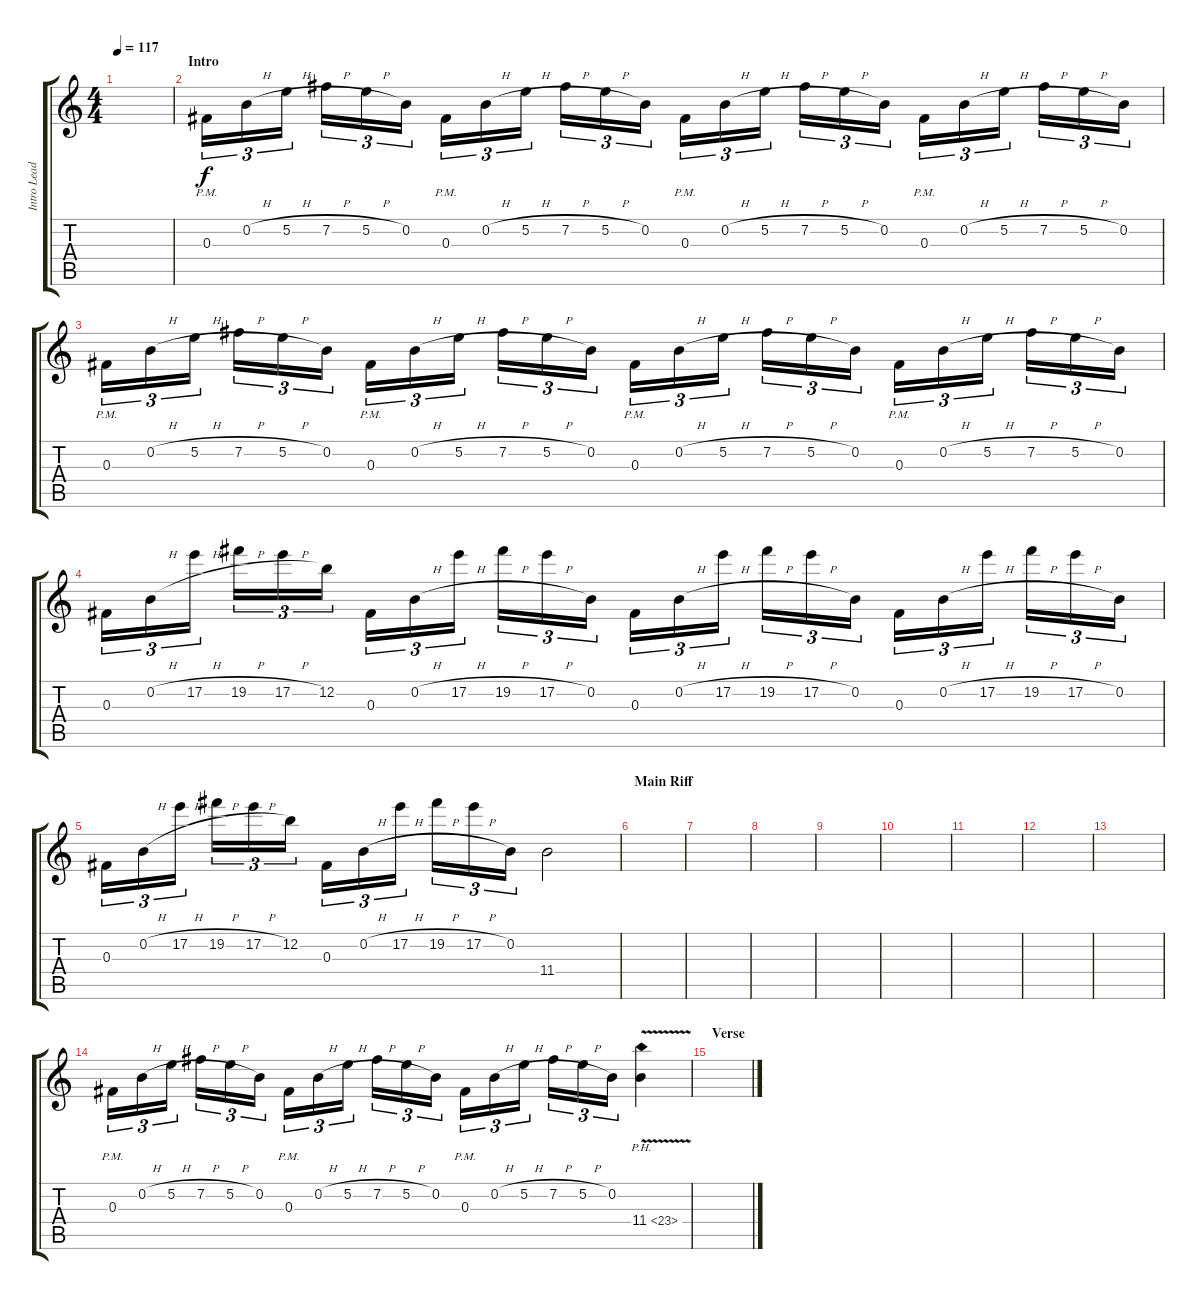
\track ("Intro Lead" "Intro Lead") {instrument overdrivenguitar}
\staff {score tabs}
\tuning (D4 B3 Gb3 C3 G2 C2) {hide}
\ts (4 4)
\tempo 117
\clef g2
\ks aminor
|
\section ("" "Intro")
0.3{pm}.16{tu (3 2)} 0.2{h}.16{tu (3 2)} 5.2{h}.16{tu (3 2)} 7.2{h}.16{tu (3 2)} 5.2{h}.16{tu (3 2)} 0.2.16{tu (3 2)} 0.3{pm}.16{tu (3 2)} 0.2{h}.16{tu (3 2)} 5.2{h}.16{tu (3 2)} 7.2{h}.16{tu (3 2)} 5.2{h}.16{tu (3 2)} 0.2.16{tu (3 2)} 0.3{pm}.16{tu (3 2)} 0.2{h}.16{tu (3 2)} 5.2{h}.16{tu (3 2)} 7.2{h}.16{tu (3 2)} 5.2{h}.16{tu (3 2)} 0.2.16{tu (3 2)} 0.3{pm}.16{tu (3 2)} 0.2{h}.16{tu (3 2)} 5.2{h}.16{tu (3 2)} 7.2{h}.16{tu (3 2)} 5.2{h}.16{tu (3 2)} 0.2.16{tu (3 2)} |
0.3{pm}.16{tu (3 2)} 0.2{h}.16{tu (3 2)} 5.2{h}.16{tu (3 2)} 7.2{h}.16{tu (3 2)} 5.2{h}.16{tu (3 2)} 0.2.16{tu (3 2)} 0.3{pm}.16{tu (3 2)} 0.2{h}.16{tu (3 2)} 5.2{h}.16{tu (3 2)} 7.2{h}.16{tu (3 2)} 5.2{h}.16{tu (3 2)} 0.2.16{tu (3 2)} 0.3{pm}.16{tu (3 2)} 0.2{h}.16{tu (3 2)} 5.2{h}.16{tu (3 2)} 7.2{h}.16{tu (3 2)} 5.2{h}.16{tu (3 2)} 0.2.16{tu (3 2)} 0.3{pm}.16{tu (3 2)} 0.2{h}.16{tu (3 2)} 5.2{h}.16{tu (3 2)} 7.2{h}.16{tu (3 2)} 5.2{h}.16{tu (3 2)} 0.2.16{tu (3 2)} |
0.3.16{tu (3 2)} 0.2{h}.16{tu (3 2)} 17.2{h}.16{tu (3 2)} 19.2{h}.16{tu (3 2)} 17.2{h}.16{tu (3 2)} 12.2.16{tu (3 2)} 0.3.16{tu (3 2)} 0.2{h}.16{tu (3 2)} 17.2{h}.16{tu (3 2)} 19.2{h}.16{tu (3 2)} 17.2{h}.16{tu (3 2)} 0.2.16{tu (3 2)} 0.3.16{tu (3 2)} 0.2{h}.16{tu (3 2)} 17.2{h}.16{tu (3 2)} 19.2{h}.16{tu (3 2)} 17.2{h}.16{tu (3 2)} 0.2.16{tu (3 2)} 0.3.16{tu (3 2)} 0.2{h}.16{tu (3 2)} 17.2{h}.16{tu (3 2)} 19.2{h}.16{tu (3 2)} 17.2{h}.16{tu (3 2)} 0.2.16{tu (3 2)} |
0.3.16{tu (3 2)} 0.2{h}.16{tu (3 2)} 17.2{h}.16{tu (3 2)} 19.2{h}.16{tu (3 2)} 17.2{h}.16{tu (3 2)} 12.2.16{tu (3 2)} 0.3.16{tu (3 2)} 0.2{h}.16{tu (3 2)} 17.2{h}.16{tu (3 2)} 19.2{h}.16{tu (3 2)} 17.2{h}.16{tu (3 2)} 0.2.16{tu (3 2)} 11.4.2 |
\section ("" "Main Riff")
|
|
|
|
|
|
|
|
0.3{pm}.16{tu (3 2)} 0.2{h}.16{tu (3 2)} 5.2{h}.16{tu (3 2)} 7.2{h}.16{tu (3 2)} 5.2{h}.16{tu (3 2)} 0.2.16{tu (3 2)} 0.3{pm}.16{tu (3 2)} 0.2{h}.16{tu (3 2)} 5.2{h}.16{tu (3 2)} 7.2{h}.16{tu (3 2)} 5.2{h}.16{tu (3 2)} 0.2.16{tu (3 2)} 0.3{pm}.16{tu (3 2)} 0.2{h}.16{tu (3 2)} 5.2{h}.16{tu (3 2)} 7.2{h}.16{tu (3 2)} 5.2{h}.16{tu (3 2)} 0.2.16{tu (3 2)} 11.4{ph 12 v}.4 |
\section ("" "Verse")
